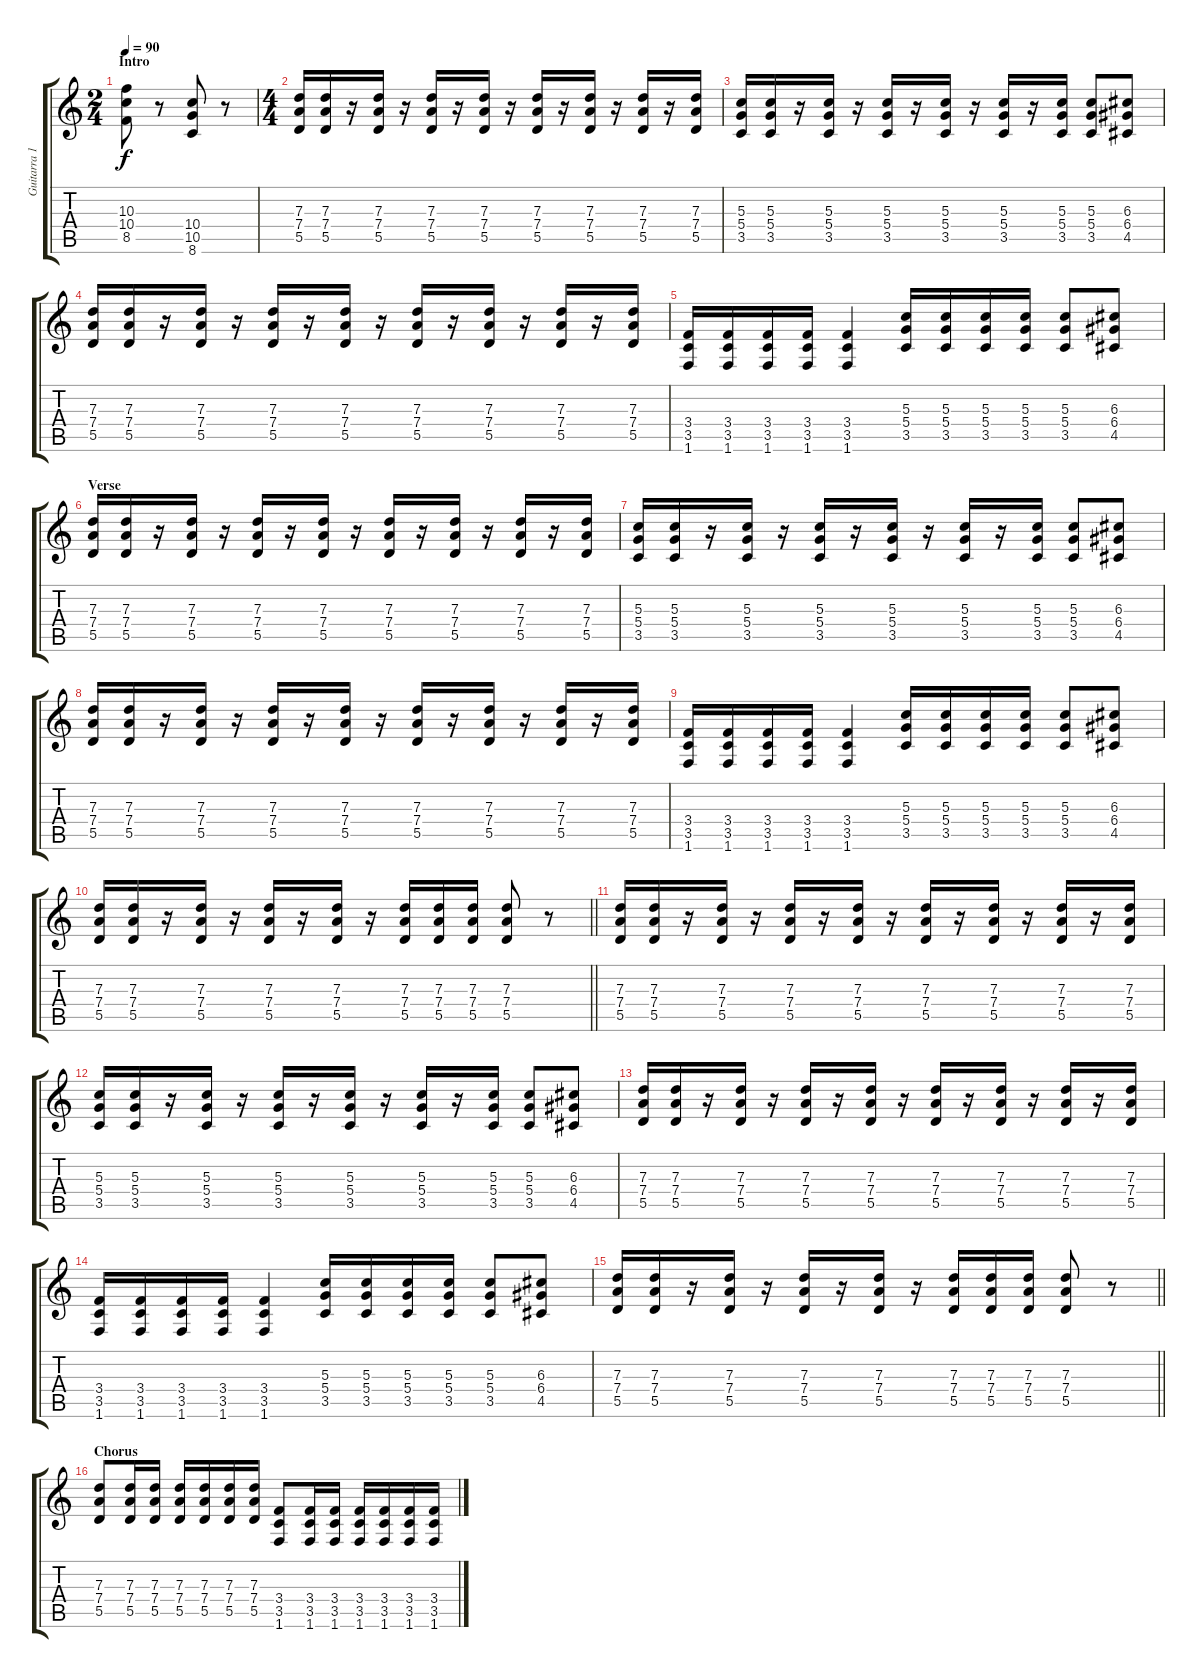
\track ("Guitarra 1 - Mathias" "Guitarra 1") {instrument distortionguitar}
\staff {score tabs}
\tuning (E4 B3 G3 D3 A2 E2) {hide}
\ts (2 4)
\section ("" "Intro")
\tempo 90
\clef g2
\ks c
(10.3 10.4 8.5).8{dy f instrument distortionguitar} r.8 (10.4 10.5 8.6).8 r.8 |
\ts (4 4)
(7.3 7.4 5.5).16 (7.3 7.4 5.5).16 r.16 (7.3 7.4 5.5).16 r.16 (7.3 7.4 5.5).16 r.16 (7.3 7.4 5.5).16 r.16 (7.3 7.4 5.5).16 r.16 (7.3 7.4 5.5).16 r.16 (7.3 7.4 5.5).16 r.16 (7.3 7.4 5.5).16 |
(5.3 5.4 3.5).16 (5.3 5.4 3.5).16 r.16 (5.3 5.4 3.5).16 r.16 (5.3 5.4 3.5).16 r.16 (5.3 5.4 3.5).16 r.16 (5.3 5.4 3.5).16 r.16 (5.3 5.4 3.5).16 (5.3 5.4 3.5).8 (6.3 6.4 4.5).8 |
(7.3 7.4 5.5).16 (7.3 7.4 5.5).16 r.16 (7.3 7.4 5.5).16 r.16 (7.3 7.4 5.5).16 r.16 (7.3 7.4 5.5).16 r.16 (7.3 7.4 5.5).16 r.16 (7.3 7.4 5.5).16 r.16 (7.3 7.4 5.5).16 r.16 (7.3 7.4 5.5).16 |
(3.4 3.5 1.6).16 (3.4 3.5 1.6).16 (3.4 3.5 1.6).16 (3.4 3.5 1.6).16 (3.4 3.5 1.6).4 (5.3 5.4 3.5).16 (5.3 5.4 3.5).16 (5.3 5.4 3.5).16 (5.3 5.4 3.5).16 (5.3 5.4 3.5).8 (6.3 6.4 4.5).8 |
\section ("" "Verse")
(7.3 7.4 5.5).16 (7.3 7.4 5.5).16 r.16 (7.3 7.4 5.5).16 r.16 (7.3 7.4 5.5).16 r.16 (7.3 7.4 5.5).16 r.16 (7.3 7.4 5.5).16 r.16 (7.3 7.4 5.5).16 r.16 (7.3 7.4 5.5).16 r.16 (7.3 7.4 5.5).16 |
(5.3 5.4 3.5).16 (5.3 5.4 3.5).16 r.16 (5.3 5.4 3.5).16 r.16 (5.3 5.4 3.5).16 r.16 (5.3 5.4 3.5).16 r.16 (5.3 5.4 3.5).16 r.16 (5.3 5.4 3.5).16 (5.3 5.4 3.5).8 (6.3 6.4 4.5).8 |
(7.3 7.4 5.5).16 (7.3 7.4 5.5).16 r.16 (7.3 7.4 5.5).16 r.16 (7.3 7.4 5.5).16 r.16 (7.3 7.4 5.5).16 r.16 (7.3 7.4 5.5).16 r.16 (7.3 7.4 5.5).16 r.16 (7.3 7.4 5.5).16 r.16 (7.3 7.4 5.5).16 |
(3.4 3.5 1.6).16 (3.4 3.5 1.6).16 (3.4 3.5 1.6).16 (3.4 3.5 1.6).16 (3.4 3.5 1.6).4 (5.3 5.4 3.5).16 (5.3 5.4 3.5).16 (5.3 5.4 3.5).16 (5.3 5.4 3.5).16 (5.3 5.4 3.5).8 (6.3 6.4 4.5).8 |
\barLineRight lightlight
(7.3 7.4 5.5).16 (7.3 7.4 5.5).16 r.16 (7.3 7.4 5.5).16 r.16 (7.3 7.4 5.5).16 r.16 (7.3 7.4 5.5).16 r.16 (7.3 7.4 5.5).16 (7.3 7.4 5.5).16 (7.3 7.4 5.5).16 (7.3 7.4 5.5).8 r.8 |
(7.3 7.4 5.5).16 (7.3 7.4 5.5).16 r.16 (7.3 7.4 5.5).16 r.16 (7.3 7.4 5.5).16 r.16 (7.3 7.4 5.5).16 r.16 (7.3 7.4 5.5).16 r.16 (7.3 7.4 5.5).16 r.16 (7.3 7.4 5.5).16 r.16 (7.3 7.4 5.5).16 |
(5.3 5.4 3.5).16 (5.3 5.4 3.5).16 r.16 (5.3 5.4 3.5).16 r.16 (5.3 5.4 3.5).16 r.16 (5.3 5.4 3.5).16 r.16 (5.3 5.4 3.5).16 r.16 (5.3 5.4 3.5).16 (5.3 5.4 3.5).8 (6.3 6.4 4.5).8 |
(7.3 7.4 5.5).16 (7.3 7.4 5.5).16 r.16 (7.3 7.4 5.5).16 r.16 (7.3 7.4 5.5).16 r.16 (7.3 7.4 5.5).16 r.16 (7.3 7.4 5.5).16 r.16 (7.3 7.4 5.5).16 r.16 (7.3 7.4 5.5).16 r.16 (7.3 7.4 5.5).16 |
(3.4 3.5 1.6).16 (3.4 3.5 1.6).16 (3.4 3.5 1.6).16 (3.4 3.5 1.6).16 (3.4 3.5 1.6).4 (5.3 5.4 3.5).16 (5.3 5.4 3.5).16 (5.3 5.4 3.5).16 (5.3 5.4 3.5).16 (5.3 5.4 3.5).8 (6.3 6.4 4.5).8 |
\barLineRight lightlight
(7.3 7.4 5.5).16 (7.3 7.4 5.5).16 r.16 (7.3 7.4 5.5).16 r.16 (7.3 7.4 5.5).16 r.16 (7.3 7.4 5.5).16 r.16 (7.3 7.4 5.5).16 (7.3 7.4 5.5).16 (7.3 7.4 5.5).16 (7.3 7.4 5.5).8 r.8 |
\section ("" "Chorus")
(7.3 7.4 5.5).8 (7.3 7.4 5.5).16 (7.3 7.4 5.5).16 (7.3 7.4 5.5).16 (7.3 7.4 5.5).16 (7.3 7.4 5.5).16 (7.3 7.4 5.5).16 (3.4 3.5 1.6).8 (3.4 3.5 1.6).16 (3.4 3.5 1.6).16 (3.4 3.5 1.6).16 (3.4 3.5 1.6).16 (3.4 3.5 1.6).16 (3.4 3.5 1.6).16
